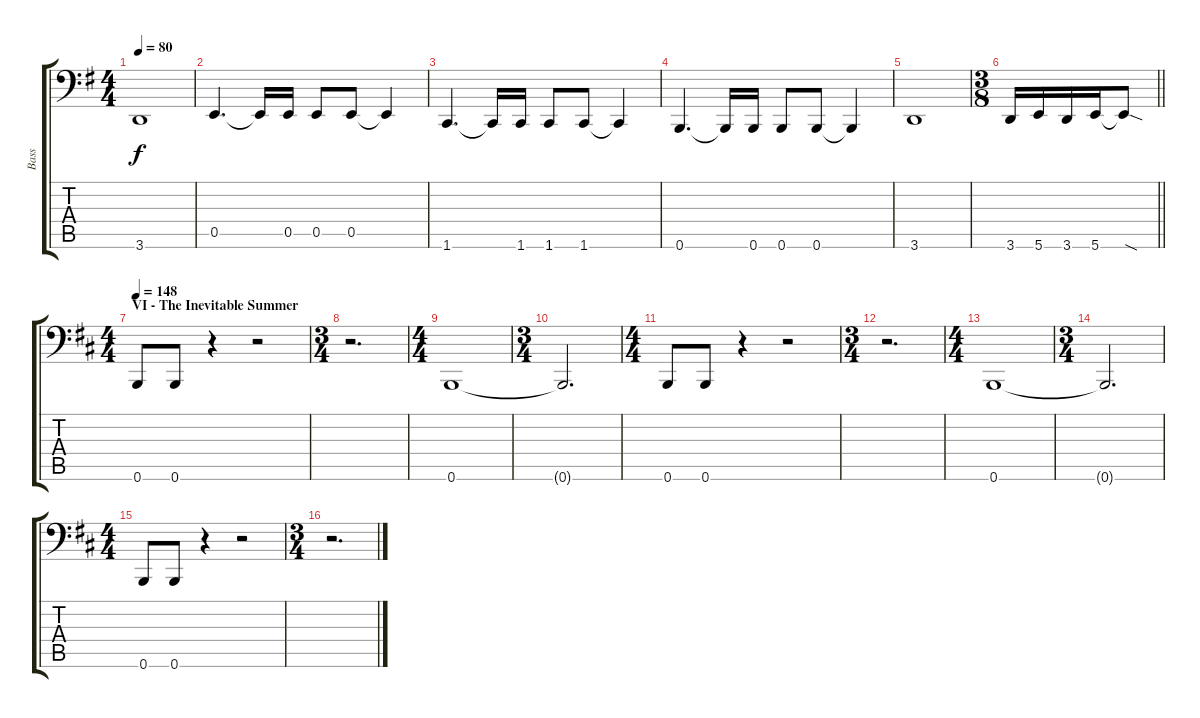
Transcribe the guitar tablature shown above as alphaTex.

\track ("Bass" "Bass") {instrument electricbassfinger}
\staff {score tabs}
\tuning (C3 G2 D2 A1 E1 B0) {hide}
\ts (4 4)
\tempo 80
\clef f4
\ks g
3.6.1{dy f} |
0.5.4{d} 0.5{t}.16 0.5.16 0.5.8 0.5.8 0.5{t}.4 |
1.6.4{d} 1.6{t}.16 1.6.16 1.6.8 1.6.8 1.6{t}.4 |
0.6.4{d} 0.6{t}.16 0.6.16 0.6.8 0.6.8 0.6{t}.4 |
3.6.1 |
\ts (3 8)
\barLineRight lightlight
3.6.16 5.6.16 3.6.16 5.6.16 5.6{sod t}.8 |
\ts (4 4)
\section ("" "VI - The Inevitable Summer")
\tempo 148
\ks bminor
0.6.8 0.6.8 r.4 r.2 |
\ts (3 4)
r.2{d} |
\ts (4 4)
0.6.1 |
\ts (3 4)
0.6{t}.2{d} |
\ts (4 4)
0.6.8 0.6.8 r.4 r.2 |
\ts (3 4)
r.2{d} |
\ts (4 4)
0.6.1 |
\ts (3 4)
0.6{t}.2{d} |
\ts (4 4)
0.6.8 0.6.8 r.4 r.2 |
\ts (3 4)
r.2{d}
